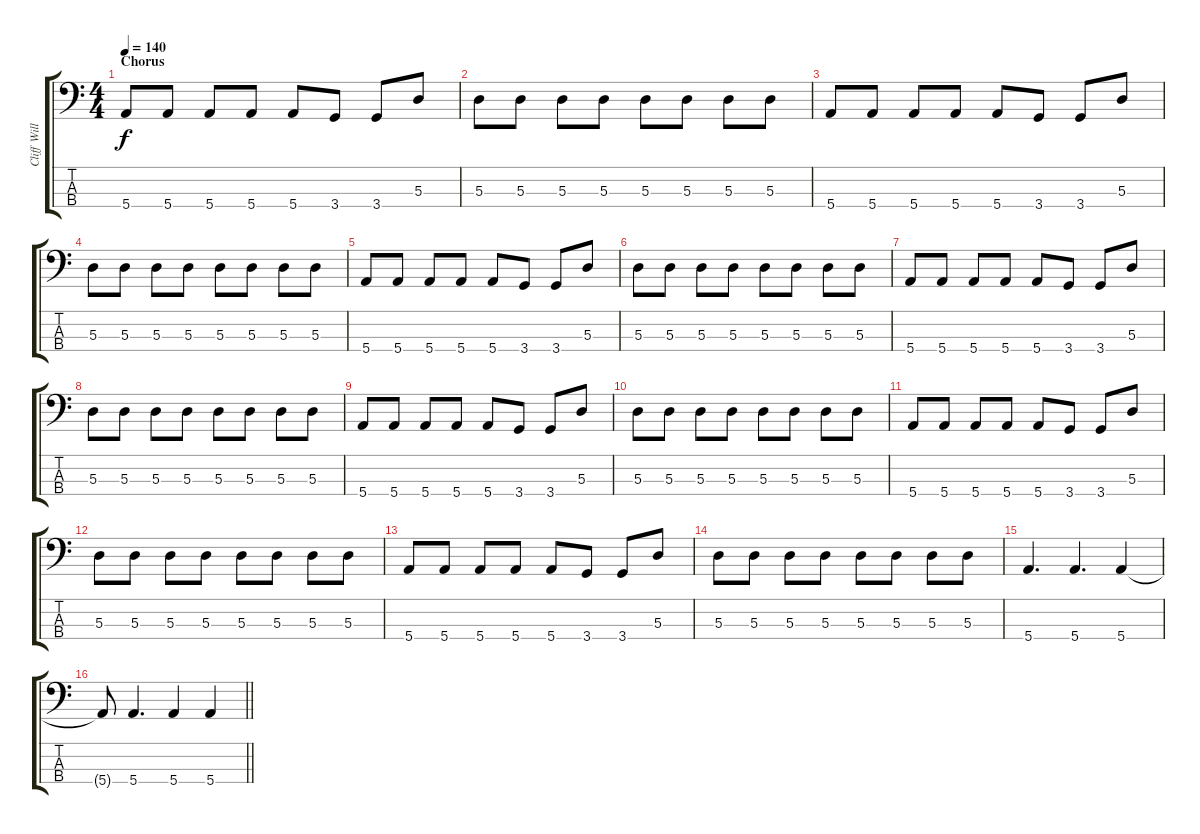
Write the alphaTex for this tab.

\track ("Cliff Williams" "Cliff Will") {instrument electricbasspick}
\staff {score tabs}
\tuning (G2 D2 A1 E1) {hide}
\ts (4 4)
\section ("" "Chorus")
\tempo 140
\clef f4
\ks c
5.4.8{dy f} 5.4.8 5.4.8 5.4.8 5.4.8 3.4.8 3.4.8 5.3.8 |
5.3.8 5.3.8 5.3.8 5.3.8 5.3.8 5.3.8 5.3.8 5.3.8 |
5.4.8 5.4.8 5.4.8 5.4.8 5.4.8 3.4.8 3.4.8 5.3.8 |
5.3.8 5.3.8 5.3.8 5.3.8 5.3.8 5.3.8 5.3.8 5.3.8 |
5.4.8 5.4.8 5.4.8 5.4.8 5.4.8 3.4.8 3.4.8 5.3.8 |
5.3.8 5.3.8 5.3.8 5.3.8 5.3.8 5.3.8 5.3.8 5.3.8 |
5.4.8 5.4.8 5.4.8 5.4.8 5.4.8 3.4.8 3.4.8 5.3.8 |
5.3.8 5.3.8 5.3.8 5.3.8 5.3.8 5.3.8 5.3.8 5.3.8 |
5.4.8 5.4.8 5.4.8 5.4.8 5.4.8 3.4.8 3.4.8 5.3.8 |
5.3.8 5.3.8 5.3.8 5.3.8 5.3.8 5.3.8 5.3.8 5.3.8 |
5.4.8 5.4.8 5.4.8 5.4.8 5.4.8 3.4.8 3.4.8 5.3.8 |
5.3.8 5.3.8 5.3.8 5.3.8 5.3.8 5.3.8 5.3.8 5.3.8 |
5.4.8 5.4.8 5.4.8 5.4.8 5.4.8 3.4.8 3.4.8 5.3.8 |
5.3.8 5.3.8 5.3.8 5.3.8 5.3.8 5.3.8 5.3.8 5.3.8 |
5.4.4{d} 5.4.4{d} 5.4.4 |
\barLineRight lightlight
5.4{t}.8 5.4.4{d} 5.4.4 5.4.4
